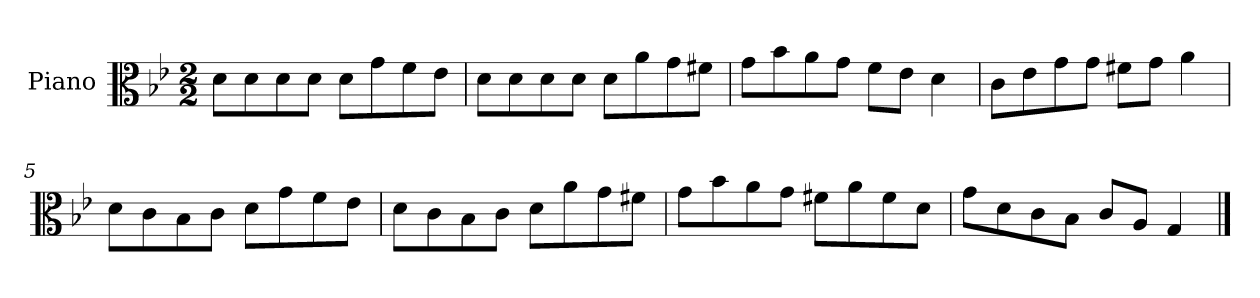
**kern
*part1
*staff1
*I"Piano
*I'Pno
*clefC3
*k[b-e-]
*g:
*M2/2
=1
8d\L
8d\
8d\
8d\J
8d\L
8g\
8f\
8e-\J
=2
8d\L
8d\
8d\
8d\J
8d\L
8a\
8g\
8f#X\J
=3
8g\L
8b-\
8a\
8g\J
8f\L
8e-\J
4d\
=4
8c\L
8e-\
8g\
8g\J
8f#X\L
8g\J
4a\
=5
8d\L
8c\
8B-\
8c\J
8d\L
8g\
8f\
8e-\J
=6
8d\L
8c\
8B-\
8c\J
8d\L
8a\
8g\
8f#X\J
=7
8g\L
8b-\
8a\
8g\J
8f#X\L
8a\
8f#\
8d\J
=8
8g\L
8d\
8c\
8B-\J
8c/L
8A/J
4G/
==
*-
